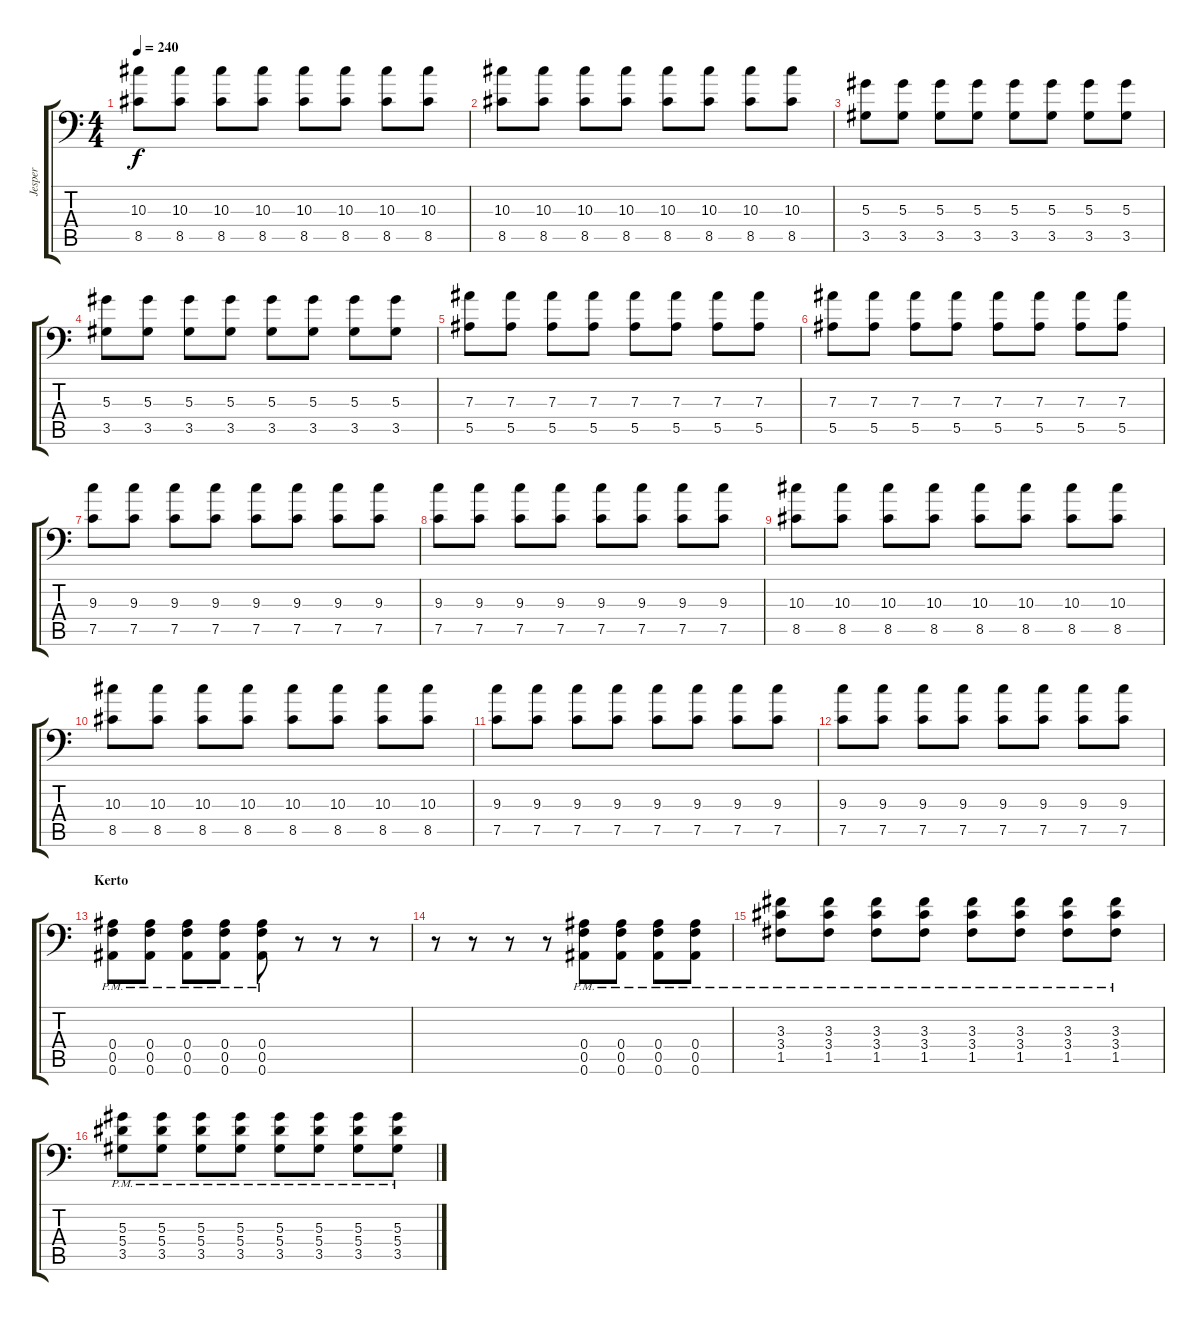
\track ("Jesper" "Jesper") {instrument distortionguitar}
\staff {score tabs}
\tuning (C4 G3 Eb3 Bb2 F2 Bb1) {hide}
\ts (4 4)
\tempo 240
\clef f4
\ks c
(10.3 8.5).8{dy f} (10.3 8.5).8 (10.3 8.5).8 (10.3 8.5).8 (10.3 8.5).8 (10.3 8.5).8 (10.3 8.5).8 (10.3 8.5).8 |
(10.3 8.5).8 (10.3 8.5).8 (10.3 8.5).8 (10.3 8.5).8 (10.3 8.5).8 (10.3 8.5).8 (10.3 8.5).8 (10.3 8.5).8 |
(5.3 3.5).8 (5.3 3.5).8 (5.3 3.5).8 (5.3 3.5).8 (5.3 3.5).8 (5.3 3.5).8 (5.3 3.5).8 (5.3 3.5).8 |
(5.3 3.5).8 (5.3 3.5).8 (5.3 3.5).8 (5.3 3.5).8 (5.3 3.5).8 (5.3 3.5).8 (5.3 3.5).8 (5.3 3.5).8 |
(7.3 5.5).8 (7.3 5.5).8 (7.3 5.5).8 (7.3 5.5).8 (7.3 5.5).8 (7.3 5.5).8 (7.3 5.5).8 (7.3 5.5).8 |
(7.3 5.5).8 (7.3 5.5).8 (7.3 5.5).8 (7.3 5.5).8 (7.3 5.5).8 (7.3 5.5).8 (7.3 5.5).8 (7.3 5.5).8 |
(9.3 7.5).8 (9.3 7.5).8 (9.3 7.5).8 (9.3 7.5).8 (9.3 7.5).8 (9.3 7.5).8 (9.3 7.5).8 (9.3 7.5).8 |
(9.3 7.5).8 (9.3 7.5).8 (9.3 7.5).8 (9.3 7.5).8 (9.3 7.5).8 (9.3 7.5).8 (9.3 7.5).8 (9.3 7.5).8 |
(10.3 8.5).8 (10.3 8.5).8 (10.3 8.5).8 (10.3 8.5).8 (10.3 8.5).8 (10.3 8.5).8 (10.3 8.5).8 (10.3 8.5).8 |
(10.3 8.5).8 (10.3 8.5).8 (10.3 8.5).8 (10.3 8.5).8 (10.3 8.5).8 (10.3 8.5).8 (10.3 8.5).8 (10.3 8.5).8 |
(9.3 7.5).8 (9.3 7.5).8 (9.3 7.5).8 (9.3 7.5).8 (9.3 7.5).8 (9.3 7.5).8 (9.3 7.5).8 (9.3 7.5).8 |
(9.3 7.5).8 (9.3 7.5).8 (9.3 7.5).8 (9.3 7.5).8 (9.3 7.5).8 (9.3 7.5).8 (9.3 7.5).8 (9.3 7.5).8 |
\section ("" "Kerto")
(0.4{pm} 0.5{pm} 0.6{pm}).8 (0.4{pm} 0.5{pm} 0.6{pm}).8 (0.4{pm} 0.5{pm} 0.6{pm}).8 (0.4{pm} 0.5{pm} 0.6{pm}).8 (0.4{pm} 0.5{pm} 0.6{pm}).8 r.8 r.8 r.8 |
r.8 r.8 r.8 r.8 (0.4{pm} 0.5{pm} 0.6{pm}).8 (0.4{pm} 0.5{pm} 0.6{pm}).8 (0.4{pm} 0.5{pm} 0.6{pm}).8 (0.4{pm} 0.5{pm} 0.6{pm}).8 |
(3.3{pm} 3.4{pm} 1.5{pm}).8 (3.3{pm} 3.4{pm} 1.5{pm}).8 (3.3{pm} 3.4{pm} 1.5{pm}).8 (3.3{pm} 3.4{pm} 1.5{pm}).8 (3.3{pm} 3.4{pm} 1.5{pm}).8 (3.3{pm} 3.4{pm} 1.5{pm}).8 (3.3{pm} 3.4{pm} 1.5{pm}).8 (3.3{pm} 3.4{pm} 1.5{pm}).8 |
(5.3{pm} 5.4{pm} 3.5{pm}).8 (5.3{pm} 5.4{pm} 3.5{pm}).8 (5.3{pm} 5.4{pm} 3.5{pm}).8 (5.3{pm} 5.4{pm} 3.5{pm}).8 (5.3{pm} 5.4{pm} 3.5{pm}).8 (5.3{pm} 5.4{pm} 3.5{pm}).8 (5.3{pm} 5.4{pm} 3.5{pm}).8 (5.3{pm} 5.4{pm} 3.5{pm}).8
